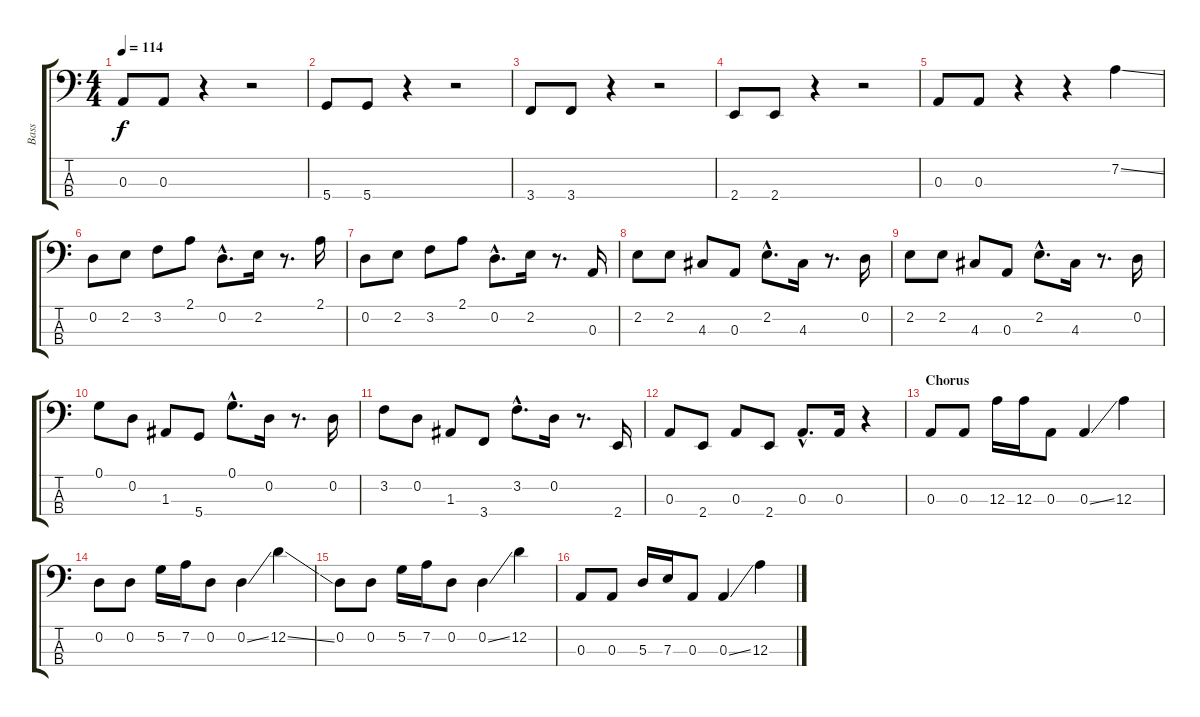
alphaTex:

\track ("Bass" "Bass") {instrument electricbasspick}
\staff {score tabs}
\tuning (G2 D2 A1 D1) {hide}
\ts (4 4)
\tempo 114
\clef f4
\ks c
0.3.8{dy f} 0.3.8 r.4 r.2 |
5.4.8 5.4.8 r.4 r.2 |
3.4.8 3.4.8 r.4 r.2 |
2.4.8 2.4.8 r.4 r.2 |
0.3.8 0.3.8 r.4 r.4 7.2{ss}.4 |
0.2.8 2.2.8 3.2.8 2.1.8 0.2{hac}.8{d} 2.2.16 r.8{d} 2.1.16 |
0.2.8 2.2.8 3.2.8 2.1.8 0.2{hac}.8{d} 2.2.16 r.8{d} 0.3.16 |
2.2.8 2.2.8 4.3.8 0.3.8 2.2{hac}.8{d} 4.3.16 r.8{d} 0.2.16 |
2.2.8 2.2.8 4.3.8 0.3.8 2.2{hac}.8{d} 4.3.16 r.8{d} 0.2.16 |
0.1.8 0.2.8 1.3.8 5.4.8 0.1{hac}.8{d} 0.2.16 r.8{d} 0.2.16 |
3.2.8 0.2.8 1.3.8 3.4.8 3.2{hac}.8{d} 0.2.16 r.8{d} 2.4.16 |
0.3.8 2.4.8 0.3.8 2.4.8 0.3{hac}.8{d} 0.3.16 r.4 |
\section ("" "Chorus")
0.3.8 0.3.8 12.3.16 12.3.16 0.3.8 0.3{ss}.4 12.3.4 |
0.2.8 0.2.8 5.2.16 7.2.16 0.2.8 0.2{ss}.4 12.2{ss}.4 |
0.2.8 0.2.8 5.2.16 7.2.16 0.2.8 0.2{ss}.4 12.2.4 |
0.3.8 0.3.8 5.3.16 7.3.16 0.3.8 0.3{ss}.4 12.3{ss}.4
